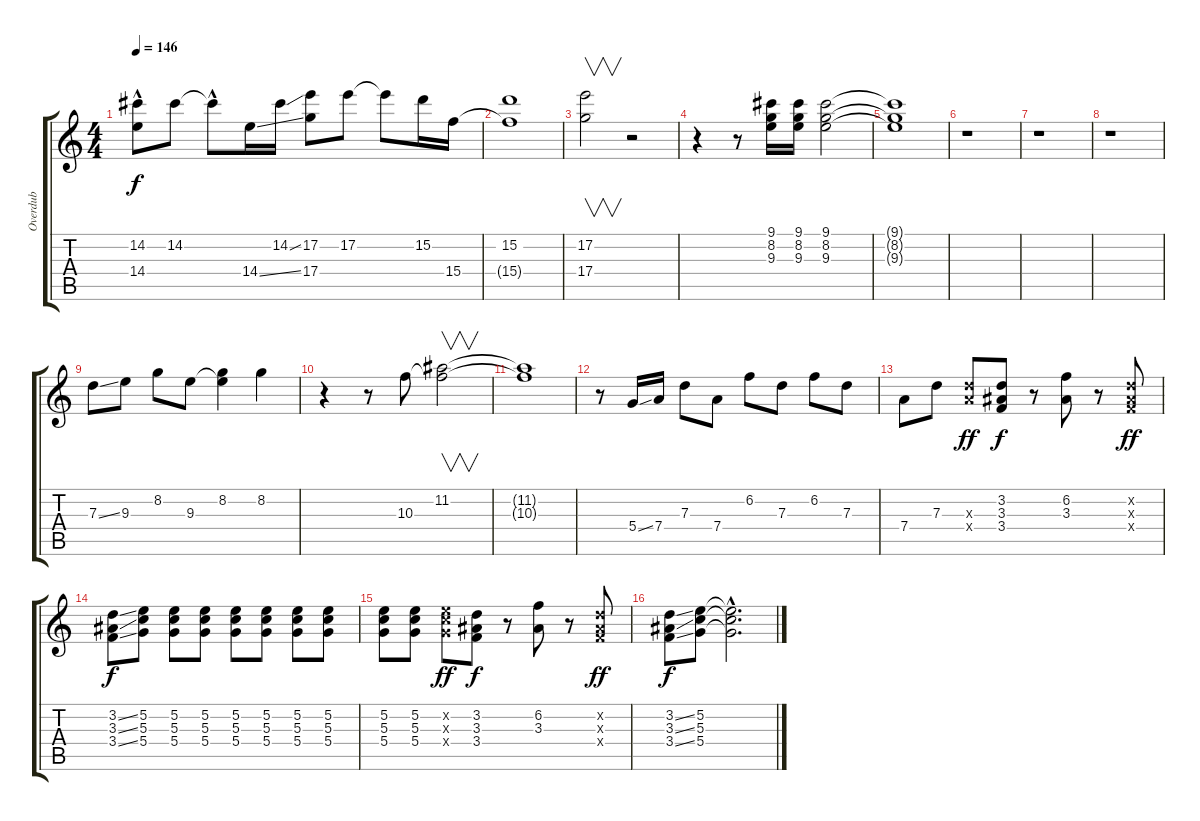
\track ("Overdub" "Overdub") {instrument fretlessbass}
\staff {score tabs}
\tuning (E4 B3 G3 D3 A2 E2) {hide}
\ts (4 4)
\tempo 146
\clef g2
\ks c
(14.2 14.4{hac}).8{dy f} 14.2.8 14.2{hac t}.8 14.4{ss}.16 14.2{ss}.16 (17.2 17.4).8 17.2.8 17.2{t}.8 15.2.16 15.4.16 |
(15.2 15.4{t}).1 |
(17.2 17.4).2{v} r.2 |
r.4 r.8 (9.1 8.2 9.3).16 (9.1 8.2 9.3).16 (9.1 8.2 9.3).2 |
(9.1{t} 8.2{t} 9.3{t}).1 |
r.1 |
r.1 |
r.1 |
7.3{ss}.8 9.3.8 8.2.8 9.3.8 (8.2 9.3{t}).4 8.2.4 |
r.4 r.8 10.3.8 (11.2 10.3{t}).2{v} |
(11.2{t} 10.3{t}).1 |
r.8 5.4{ss}.16 7.4.16 7.3.8 7.4.8 6.2.8 7.3.8 6.2.8 7.3.8 |
7.4.8 7.3.8 (7.3{x} 7.4{x}).8{dy ff} (3.2 3.3 3.4).8{dy f} r.8 (6.2 3.3).8 r.8 (3.2{x} 3.3{x} 3.4{x}).8{dy ff} |
(3.2{ss} 3.3{ss} 3.4{ss}).8{dy f} (5.2 5.3 5.4).8 (5.2 5.3 5.4).8 (5.2 5.3 5.4).8 (5.2 5.3 5.4).8 (5.2 5.3 5.4).8 (5.2 5.3 5.4).8 (5.2 5.3 5.4).8 |
(5.2 5.3 5.4).8 (5.2 5.3 5.4).8 (5.2{x} 5.3{x} 5.4{x}).8{dy ff} (3.2 3.3 3.4).8{dy f} r.8 (6.2 3.3).8 r.8 (3.2{x} 3.3{x} 3.4{x}).8{dy ff} |
(3.2{ss} 3.3{ss} 3.4{ss}).8{dy f} (5.2 5.3 5.4).8 (5.2{hac t} 5.3{hac t} 5.4{hac t}).2{d}
